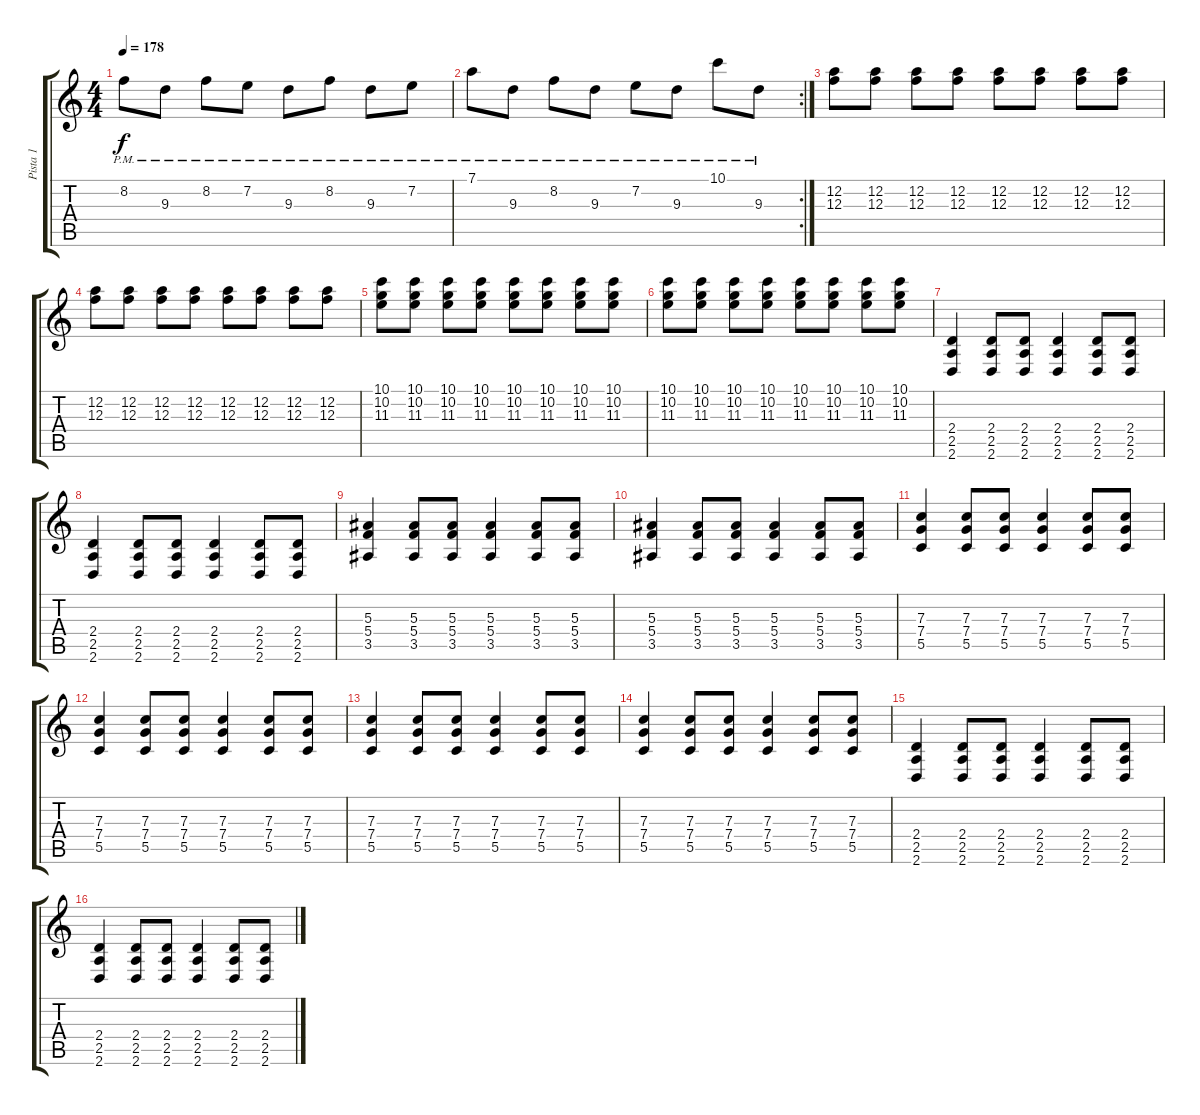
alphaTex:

\track ("Pista 1" "Pista 1") {instrument overdrivenguitar}
\staff {score tabs}
\tuning (D4 A3 F3 C3 G2 C2) {hide}
\ts (4 4)
\tempo 178
\clef g2
\ks c
8.2{pm}.8{dy f} 9.3{pm}.8 8.2{pm}.8 7.2{pm}.8 9.3{pm}.8 8.2{pm}.8 9.3{pm}.8 7.2{pm}.8 |
\rc 2
7.1{pm}.8 9.3{pm}.8 8.2{pm}.8 9.3{pm}.8 7.2{pm}.8 9.3{pm}.8 10.1{pm}.8 9.3{pm}.8 |
(12.2 12.3).8 (12.2 12.3).8 (12.2 12.3).8 (12.2 12.3).8 (12.2 12.3).8 (12.2 12.3).8 (12.2 12.3).8 (12.2 12.3).8 |
(12.2 12.3).8 (12.2 12.3).8 (12.2 12.3).8 (12.2 12.3).8 (12.2 12.3).8 (12.2 12.3).8 (12.2 12.3).8 (12.2 12.3).8 |
(10.1 10.2 11.3).8 (10.1 10.2 11.3).8 (10.1 10.2 11.3).8 (10.1 10.2 11.3).8 (10.1 10.2 11.3).8 (10.1 10.2 11.3).8 (10.1 10.2 11.3).8 (10.1 10.2 11.3).8 |
(10.1 10.2 11.3).8 (10.1 10.2 11.3).8 (10.1 10.2 11.3).8 (10.1 10.2 11.3).8 (10.1 10.2 11.3).8 (10.1 10.2 11.3).8 (10.1 10.2 11.3).8 (10.1 10.2 11.3).8 |
(2.4 2.5 2.6).4 (2.4 2.5 2.6).8 (2.4 2.5 2.6).8 (2.4 2.5 2.6).4 (2.4 2.5 2.6).8 (2.4 2.5 2.6).8 |
(2.4 2.5 2.6).4 (2.4 2.5 2.6).8 (2.4 2.5 2.6).8 (2.4 2.5 2.6).4 (2.4 2.5 2.6).8 (2.4 2.5 2.6).8 |
(5.3 5.4 3.5).4 (5.3 5.4 3.5).8 (5.3 5.4 3.5).8 (5.3 5.4 3.5).4 (5.3 5.4 3.5).8 (5.3 5.4 3.5).8 |
(5.3 5.4 3.5).4 (5.3 5.4 3.5).8 (5.3 5.4 3.5).8 (5.3 5.4 3.5).4 (5.3 5.4 3.5).8 (5.3 5.4 3.5).8 |
(7.3 7.4 5.5).4 (7.3 7.4 5.5).8 (7.3 7.4 5.5).8 (7.3 7.4 5.5).4 (7.3 7.4 5.5).8 (7.3 7.4 5.5).8 |
(7.3 7.4 5.5).4 (7.3 7.4 5.5).8 (7.3 7.4 5.5).8 (7.3 7.4 5.5).4 (7.3 7.4 5.5).8 (7.3 7.4 5.5).8 |
(7.3 7.4 5.5).4 (7.3 7.4 5.5).8 (7.3 7.4 5.5).8 (7.3 7.4 5.5).4 (7.3 7.4 5.5).8 (7.3 7.4 5.5).8 |
(7.3 7.4 5.5).4 (7.3 7.4 5.5).8 (7.3 7.4 5.5).8 (7.3 7.4 5.5).4 (7.3 7.4 5.5).8 (7.3 7.4 5.5).8 |
(2.4 2.5 2.6).4 (2.4 2.5 2.6).8 (2.4 2.5 2.6).8 (2.4 2.5 2.6).4 (2.4 2.5 2.6).8 (2.4 2.5 2.6).8 |
(2.4 2.5 2.6).4 (2.4 2.5 2.6).8 (2.4 2.5 2.6).8 (2.4 2.5 2.6).4 (2.4 2.5 2.6).8 (2.4 2.5 2.6).8
